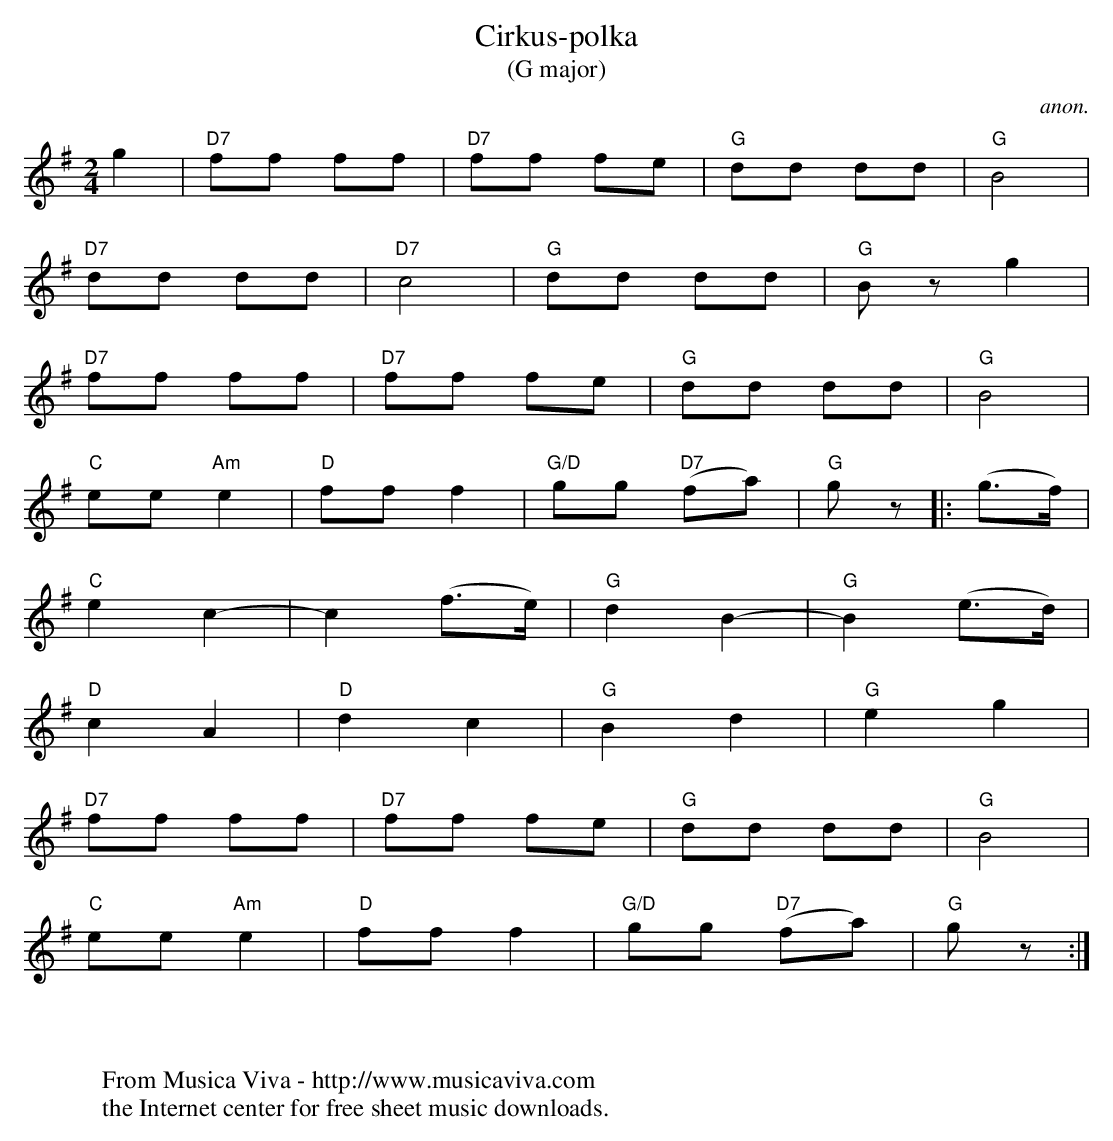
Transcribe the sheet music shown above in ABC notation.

X:1
T:Cirkus-polka
T:(G major)
C:anon.
M:2/4
L:1/8
K:G
g2|"D7"ff ff|"D7"ff fe|"G"dd dd|"G"B4|
"D7"dd dd|"D7"c4|"G"dd dd|"G"B z g2|
"D7"ff ff|"D7"ff fe|"G"dd dd|"G"B4|
"C"ee "Am"e2|"D"ff f2|"G/D"gg "D7"(fa)|"G"g z |:(g>f)|
"C"e2 c2-|c2 (f>e)|"G"d2B2-|"G"B2 (e>d)|
"D"c2 A2|"D"d2 c2|"G"B2 d2|"G"e2 g2|
"D7"ff ff|"D7"ff fe|"G"dd dd|"G"B4|
"C"ee "Am"e2|"D"ff f2|"G/D"gg "D7"(fa)|"G"g z :|
W:
W:
W:  From Musica Viva - http://www.musicaviva.com
W:  the Internet center for free sheet music downloads.
